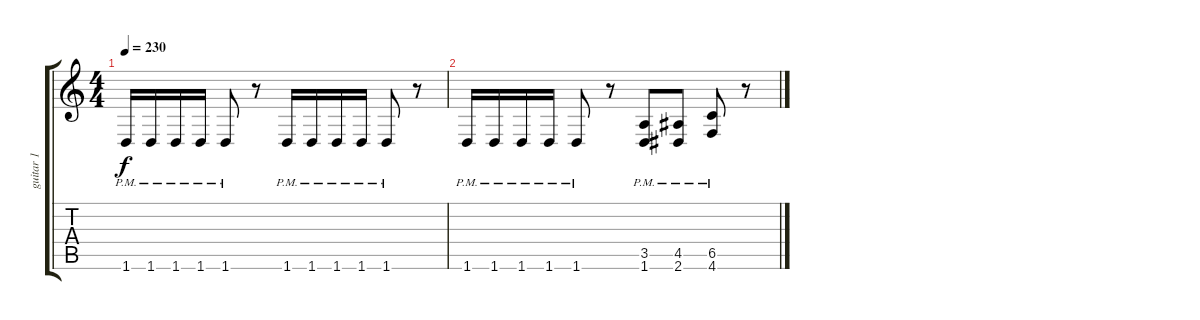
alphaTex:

\track ("guitar 1" "guitar 1") {instrument distortionguitar}
\staff {score tabs}
\tuning (Db4 Ab3 E3 B2 Gb2 Db2) {hide}
\ts (4 4)
\tempo 230
\clef g2
\ks c
1.6{pm}.16{dy f} 1.6{pm}.16 1.6{pm}.16 1.6{pm}.16 1.6{pm}.8 r.8 1.6{pm}.16 1.6{pm}.16 1.6{pm}.16 1.6{pm}.16 1.6{pm}.8 r.8 |
1.6{pm}.16 1.6{pm}.16 1.6{pm}.16 1.6{pm}.16 1.6{pm}.8 r.8 (3.5{pm} 1.6{pm}).8 (4.5{pm} 2.6{pm}).8 (6.5{pm} 4.6{pm}).8 r.8
